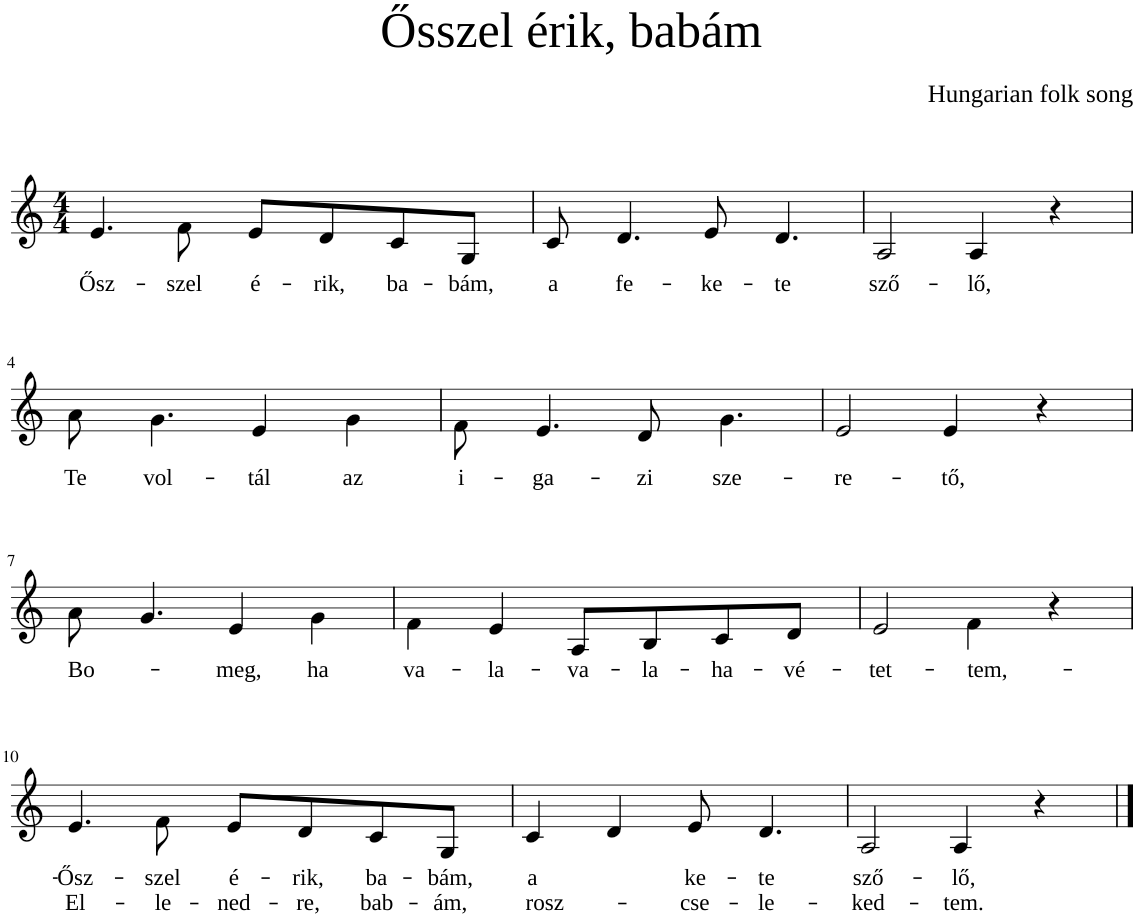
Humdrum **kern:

**kern	**text	**text
*part1	*part1	*part1
*staff1	*staff1	*staff1
*I"Choir	*	*
*I'Ch	*	*
*clefG2	*	*
*k[]	*	*
*M4/4	*	*
=1	=1	=1
!	!LO:LY:b	!
4.e/	Ősz-	.
!	!LO:LY:b	!
8f\	-szel	.
!	!LO:LY:b	!
8e/L	é-	.
!	!LO:LY:b	!
8d/	rik,	.
!	!LO:LY:b	!
8c/	ba-	.
!	!LO:LY:b	!
8G/J	-bám,	.
=2	=2	=2
!	!LO:LY:b	!
8c/	a	.
!	!LO:LY:b	!
4.d/	fe-	.
!	!LO:LY:b	!
8e/	-ke-	.
!	!LO:LY:b	!
4.d/	-te	.
=3	=3	=3
!	!LO:LY:b	!
2A/	sző-	.
!	!LO:LY:b	!
4A/	-lő,	.
4r	.	.
!!LO:LB:g=z
=4	=4	=4
!	!LO:LY:b	!
8a\	Te	.
!	!LO:LY:b	!
4.g\	vol-	.
!	!LO:LY:b	!
4e/	-tál	.
!	!LO:LY:b	!
4g\	az	.
=5	=5	=5
!	!LO:LY:b	!
8f\	i-	.
!	!LO:LY:b	!
4.e/	-ga-	.
!	!LO:LY:b	!
8d/	-zi	.
!	!LO:LY:b	!
4.g\	sze-	.
=6	=6	=6
!	!LO:LY:b	!
2e/	-re-	.
!	!LO:LY:b	!
4e/	-tő,	.
4r	.	.
!!LO:LB:g=z
=7	=7	=7
!	!LO:LY:b	!
8a\	Bo-	.
4.g/	.	.
!	!LO:LY:b	!
4e/	meg,	.
!	!LO:LY:b	!
4g\	ha	.
=8	=8	=8
!	!LO:LY:b	!
4f\	va-	.
!	!LO:LY:b	!
4e/	-la-	.
!	!LO:LY:b	!
8A/L	-va-	.
!	!LO:LY:b	!
8B/	-la-	.
!	!LO:LY:b	!
8c/	-ha-	.
!	!LO:LY:b	!
8d/J	-vé-	.
=9	=9	=9
!	!LO:LY:b	!
2e/	-tet-	.
!	!LO:LY:b	!
4f\	-tem,-	.
4r	.	.
!!LO:LB:g=z
=10	=10	=10
!	!LO:LY:b	!LO:LY:b
4.e/	Ősz-	El-
!	!LO:LY:b	!LO:LY:b
8f\	-szel	-le-
!	!LO:LY:b	!LO:LY:b
8e/L	é-	-ned-
!	!LO:LY:b	!LO:LY:b
8d/	rik,	-re,
!	!LO:LY:b	!LO:LY:b
8c/	ba-	bab-
!	!LO:LY:b	!LO:LY:b
8G/J	-bám,	-ám,
=11	=11	=11
!	!LO:LY:b	!LO:LY:b
4c/	a	rosz-
4d/	.	.
!	!LO:LY:b	!LO:LY:b
8e/	-ke-	cse-
!	!LO:LY:b	!LO:LY:b
4.d/	-te	-le-
=12	=12	=12
!	!LO:LY:b	!LO:LY:b
2A/	sző-	-ked-
!	!LO:LY:b	!LO:LY:b
4A/	-lő,	-tem.
4r	.	.
==	==	==
*-	*-	*-
